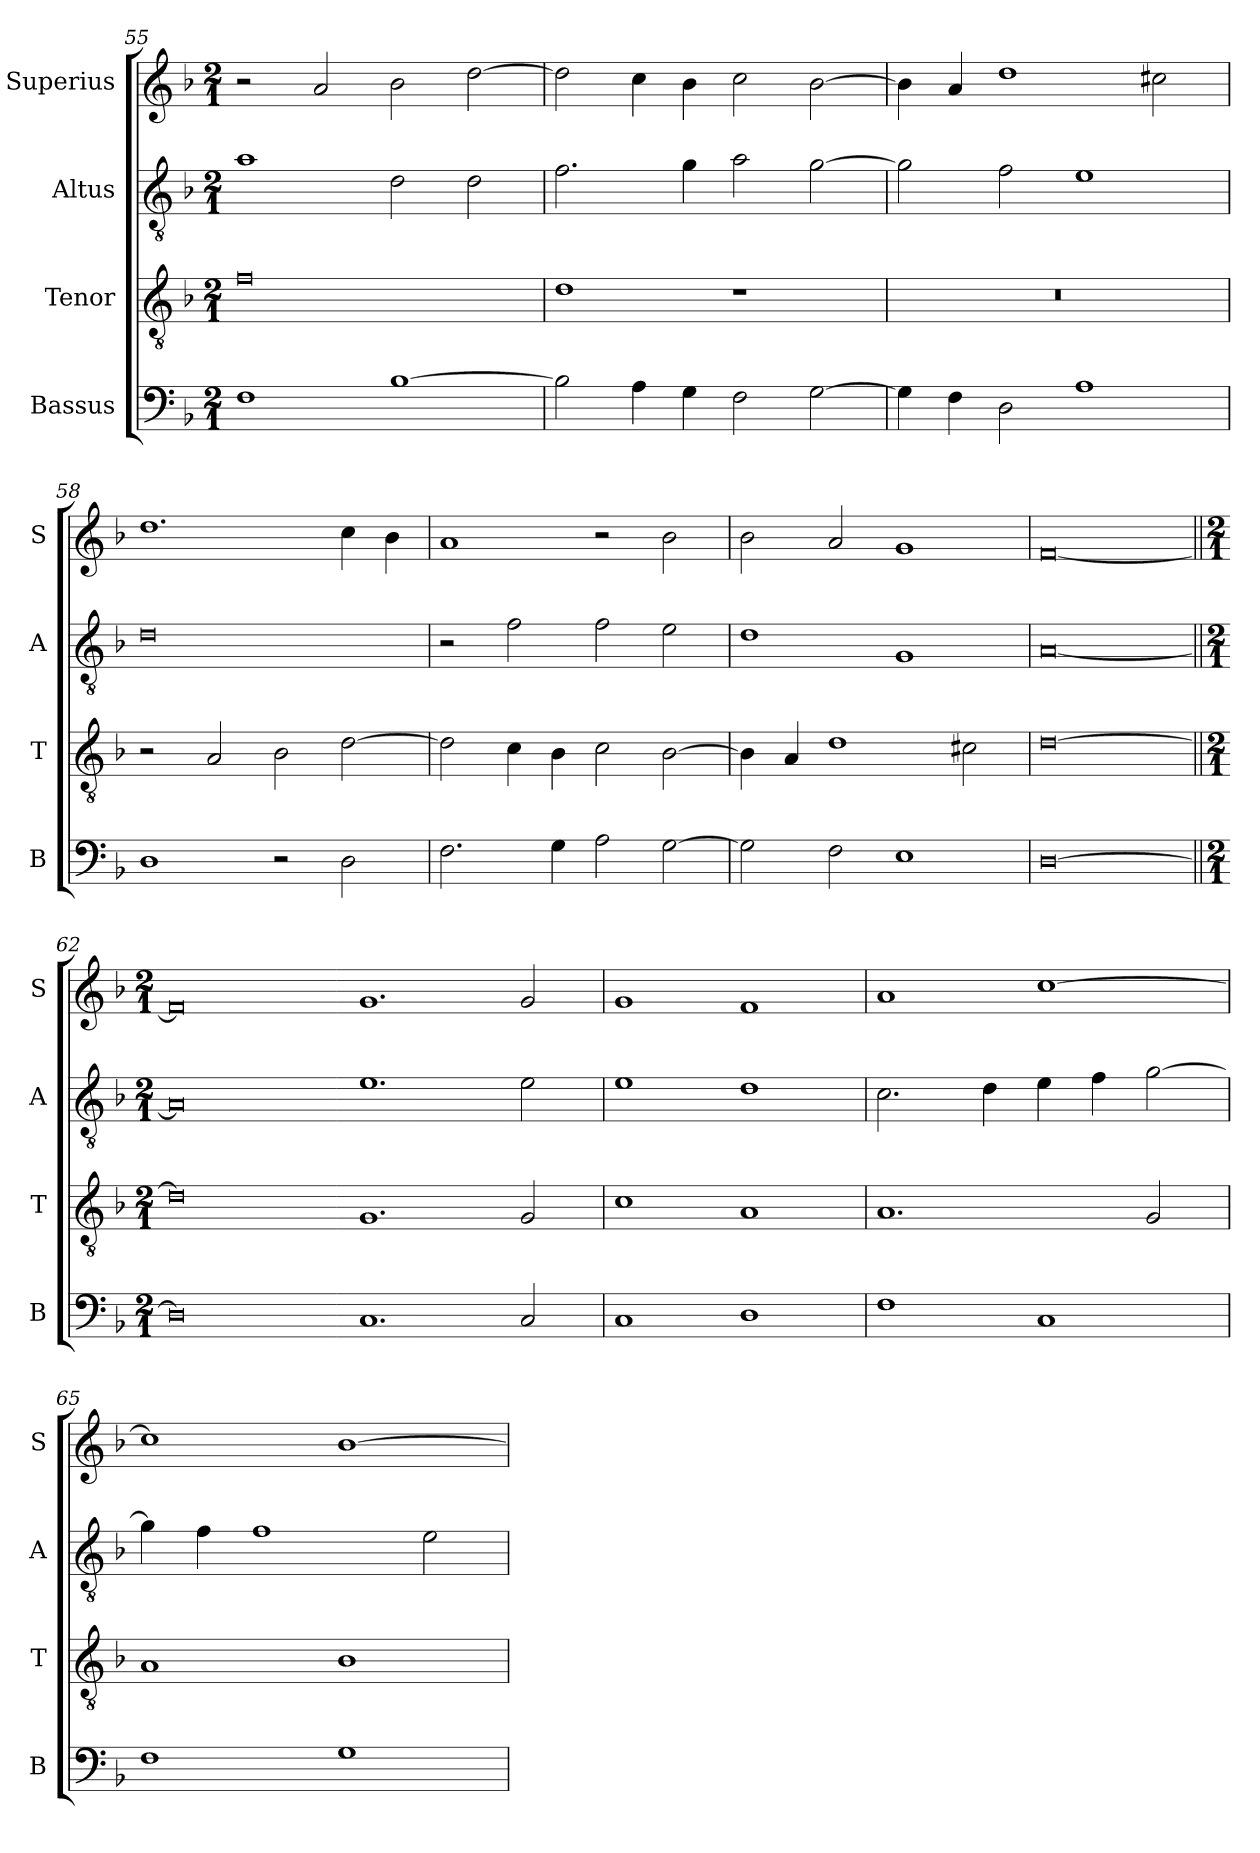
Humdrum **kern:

**kern	**kern	**kern	**kern
*part4	*part3	*part2	*part1
*staff4	*staff3	*staff2	*staff1
*I"Bassus	*I"Tenor	*I"Altus	*I"Superius
*I'B	*I'T	*I'A	*I'S
*clefF4	*clefGv2	*clefGv2	*clefG2
*k[b-]	*k[b-]	*k[b-]	*k[b-]
*F:	*F:	*F:	*F:
*M2/1	*M2/1	*M2/1	*M2/1
=55	=55	=55	=55
1F	0f	1a	2r
.	.	.	2a
[1B-	.	2d	2b-
.	.	2d	[2dd
=56	=56	=56	=56
2B-]	1d	2.f	2dd]
4A	.	.	4cc
4G	.	4g	4b-
2F	1r	2a	2cc
[2G	.	[2g	[2b-
=57	=57	=57	=57
4G]	0r	2g]	4b-]
4F	.	.	4a
2D	.	2f	1dd
1A	.	1e	.
.	.	.	2cc#X
=58	=58	=58	=58
1D	2r	0d	1.dd
.	2A	.	.
2r	2B-	.	.
2D	[2d	.	4cc
.	.	.	4b-
=59	=59	=59	=59
2.F	2d]	2r	1a
.	4c	2f	.
4G	4B-	.	.
2A	2c	2f	2r
[2G	[2B-	2e	2b-
=60	=60	=60	=60
2G]	4B-]	1d	2b-
.	4A	.	.
2F	1d	.	2a
1E	.	1G	1g
.	2c#X	.	.
=61	=61	=61	=61
[0D	[0d	[0A	[0f
=62||	=62||	=62||	=62||
*M2/1	*M2/1	*M2/1	*M2/1
0D]	0d]	0A]	0f]
1.C	1.G	1.e	1.g
2C	2G	2e	2g
=63	=63	=63	=63
1C	1c	1e	1g
1D	1A	1d	1f
=64	=64	=64	=64
1F	1.A	2.c	1a
.	.	4d	.
1C	.	4e	[1cc
.	.	4f	.
.	2G	[2g	.
=65	=65	=65	=65
1F	1A	4g]	1cc]
.	.	4f	.
.	.	1f	.
1G	1B-	.	[1b-
.	.	2e	.
=	=	=	=
*-	*-	*-	*-
